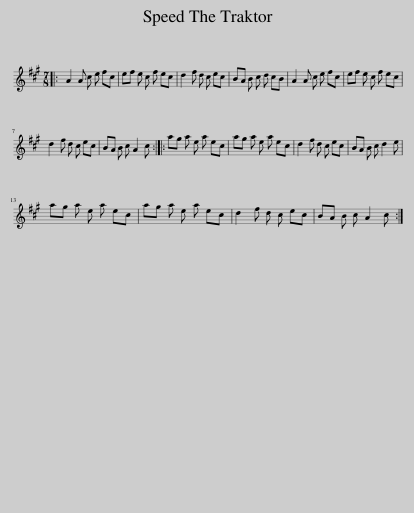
X:1
L:1/8
M:7/8
I:linebreak $
K:A
V:1 treble
V:1
|: A2 A c e fc | ef e c f ec | d2 f d c ec | BA B c d cB | A2 A c e fc | %5
 ef e c f ec |$ d2 f d c ec | BA B c A2 c :: ag a e a ec | ag a e a ec | %10
 d2 f d c ec | BA B c d2 e |$ ag a e a ec | ag a e a ec | d2 f d c ec | %15
 BA B c A2 c :| %16
